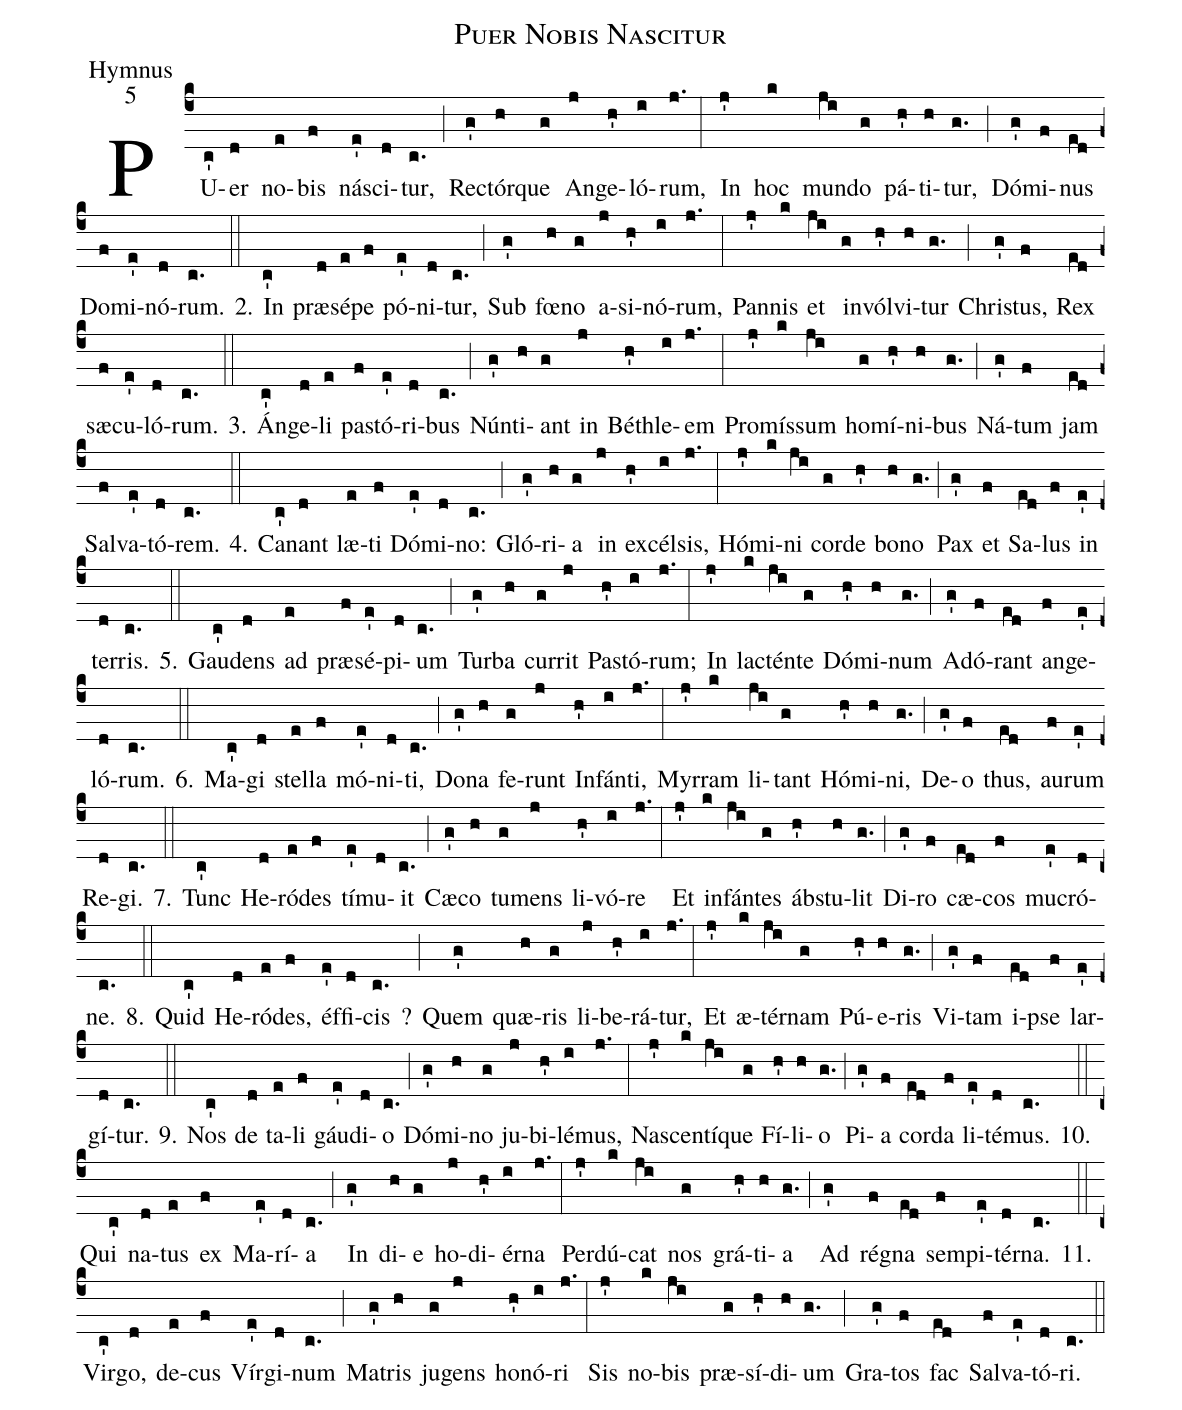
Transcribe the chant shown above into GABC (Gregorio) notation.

name:Puer Nobis Nascitur;
office-part:Hymnus;
mode:5;
%%
(c4)PU(c')er(d) no(e)bis(f) ná(e')sci(d)tur,(c.) (;) Re(g')ctór(h)que(g) An(j)ge(h')ló(i)rum,(j.) (:) In(j') hoc(k) mun(ji)do(g) pá(h')ti(h)tur,(g.) (;) Dó(g')mi(f)nus(ed) Do(f)mi(e')nó(d)rum.(c.)
2.(::)
In(c') præ(d)sé(e)pe(f) pó(e')ni(d)tur,(c.) (;)
Sub(g') fœ(h)no(g) a(j)si(h')nó(i)rum,(j.) (:)
Pan(j')nis(k) et(ji) in(g)vól(h')vi(h)tur(g.) (;)
Chri(g')stus,(f) Rex(ed) sæ(f)cu(e')ló(d)rum.(c.)
3.(::)
Án(c')ge(d)li(e) pa(f)stó(e')ri(d)bus(c.) (;)
Nún(g')ti(h)ant(g) in(j) Bé(h')thle(i)em(j.) (:)
Pro(j')mís(k)sum(ji) ho(g)mí(h')ni(h)bus(g.) (;)
Ná(g')tum(f) jam(ed) Sal(f)va(e')tó(d)rem.(c.)
4.(::)
Ca(c')nant(d) læ(e)ti(f) Dó(e')mi(d)no:(c.) (;)
Gló(g')ri(h)a(g) in(j) ex(h')cél(i)sis,(j.) (:)
Hó(j')mi(k)ni(ji) cor(g)de(h') bo(h)no(g.) (;)
Pax(g') et(f) Sa(ed)lus(f) in(e') ter(d)ris.(c.)
5.(::)
Gau(c')dens(d) ad(e) præ(f)sé(e')pi(d)um(c.) (;)
Tur(g')ba(h) cur(g)rit(j) Pa(h')stó(i)rum;(j.) (:)
In(j') la(k)ctén(ji)te(g) Dó(h')mi(h)num(g.) (;)
A(g')dó(f)rant(ed) an(f)ge(e')ló(d)rum.(c.)
6.(::)
Ma(c')gi(d) stel(e)la(f) mó(e')ni(d)ti,(c.) (;)
Do(g')na(h) fe(g)runt(j) In(h')fán(i)ti,(j.) (:)
Myr(j')ram(k) li(ji)tant(g) Hó(h')mi(h)ni,(g.) (;)
De(g')o(f) thus,(ed) au(f)rum(e') Re(d)gi.(c.)
7.(::)
Tunc(c') He(d)ró(e)des(f) tí(e')mu(d)it(c.) (;)
Cæ(g')co(h) tu(g)mens(j) li(h')vó(i)re(j.) (:)
Et(j') in(k)fán(ji)tes(g) áb(h')stu(h)lit(g.) (;)
Di(g')ro(f) cæ(ed)cos(f) mu(e')cró(d)ne.(c.)

8.(::)
Quid(c') He(d)ró(e)des,(f) éf(e')fi(d)cis(c.)  ?(;)
Quem(g') quæ(h)ris(g) li(j)be(h')rá(i)tur,(j.) (:)
Et(j') æ(k)tér(ji)nam(g) Pú(h')e(h)ris(g.) (;)
Vi(g')tam(f) i(ed)pse(f) lar(e')gí(d)tur.(c.)
9.(::)
Nos(c') de(d) ta(e)li(f) gáu(e')di(d)o(c.) (;)
Dó(g')mi(h)no(g) ju(j)bi(h')lé(i)mus,(j.) (:)
Na(j')scen(k)tí(ji)que(g) Fí(h')li(h)o(g.) (;)
Pi(g')a(f) cor(ed)da(f) li(e')té(d)mus.(c.)
10.(::)
Qui(c') na(d)tus(e) ex(f) Ma(e')rí(d)a(c.) (;)
In(g') di(h)e(g) ho(j)di(h')ér(i)na(j.) (:)
Per(j')dú(k)cat(ji) nos(g) grá(h')ti(h)a(g.) (;)
Ad(g') ré(f)gna(ed) sem(f)pi(e')tér(d)na.(c.)
11.(::)
Vir(c')go,(d) de(e)cus(f) Vír(e')gi(d)num(c.) (;)
Ma(g')tris(h) ju(g)gens(j) ho(h')nó(i)ri(j.) (:)
Sis(j') no(k)bis(ji) præ(g)sí(h')di(h)um(g.) (;)
Gra(g')tos(f) fac(ed) Sal(f)va(e')tó(d)ri.(c.) (::)
